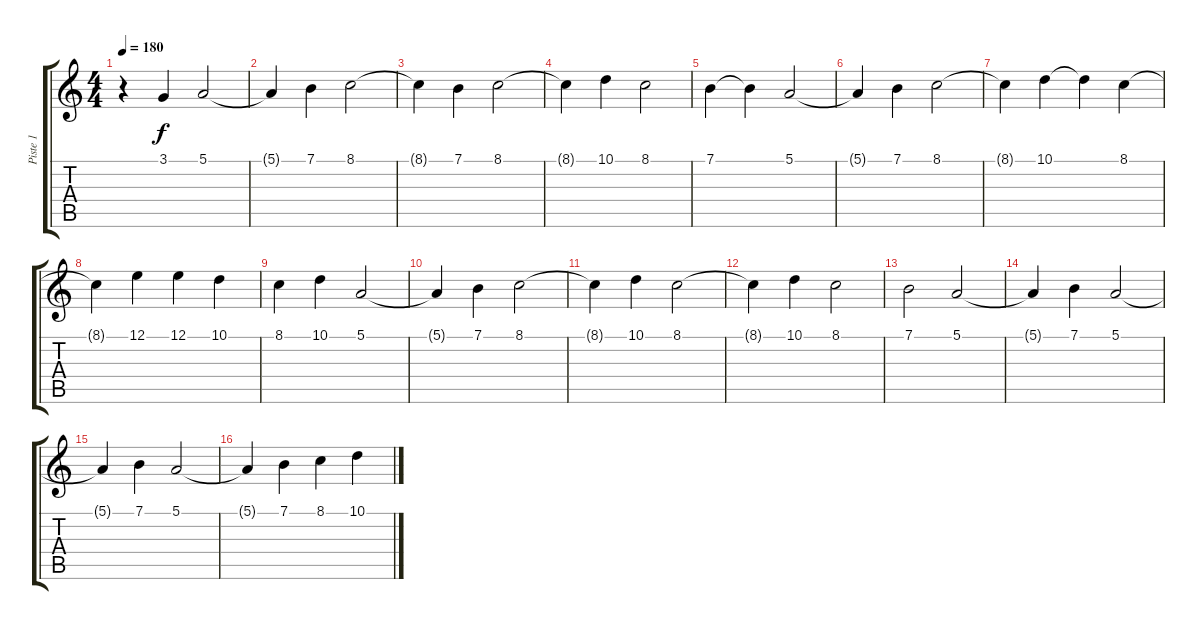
\track ("Piste 1" "Piste 1") {instrument acousticgrandpiano}
\staff {score tabs}
\tuning (E4 B3 G3 D3 A2 E2) {hide}
\ts (4 4)
\tempo 180
\clef g2
\ks c
r.4{dy f} 3.1.4 5.1.2 |
5.1{t}.4 7.1.4 8.1.2 |
8.1{t}.4 7.1.4 8.1.2 |
8.1{t}.4 10.1.4 8.1.2 |
7.1.4 7.1{t}.4 5.1.2 |
5.1{t}.4 7.1.4 8.1.2 |
8.1{t}.4 10.1.4 10.1{t}.4 8.1.4 |
8.1{t}.4 12.1.4 12.1.4 10.1.4 |
8.1.4 10.1.4 5.1.2 |
5.1{t}.4 7.1.4 8.1.2 |
8.1{t}.4 10.1.4 8.1.2 |
8.1{t}.4 10.1.4 8.1.2 |
7.1.2 5.1.2 |
5.1{t}.4 7.1.4 5.1.2 |
5.1{t}.4 7.1.4 5.1.2 |
5.1{t}.4 7.1.4 8.1.4 10.1.4
